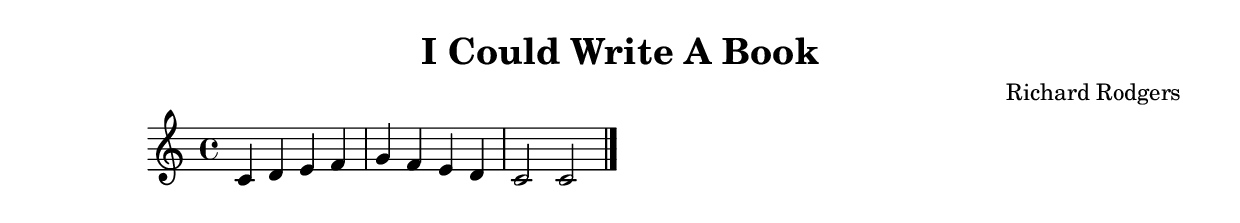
\version "2.24.4"

\header {
  title = "I Could Write A Book"
  composer = "Richard Rodgers"
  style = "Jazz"
}

\score {
  \new Staff {
    \clef treble
    \time 4/4
    \key c \major
    
    % Simple chord progression placeholder
    c'4 d' e' f' |
    g' f' e' d' |
    c'2 c'2 |
    \bar "|."
  }
  \layout {}
  \midi {
    \tempo 4 = 120
  }
}